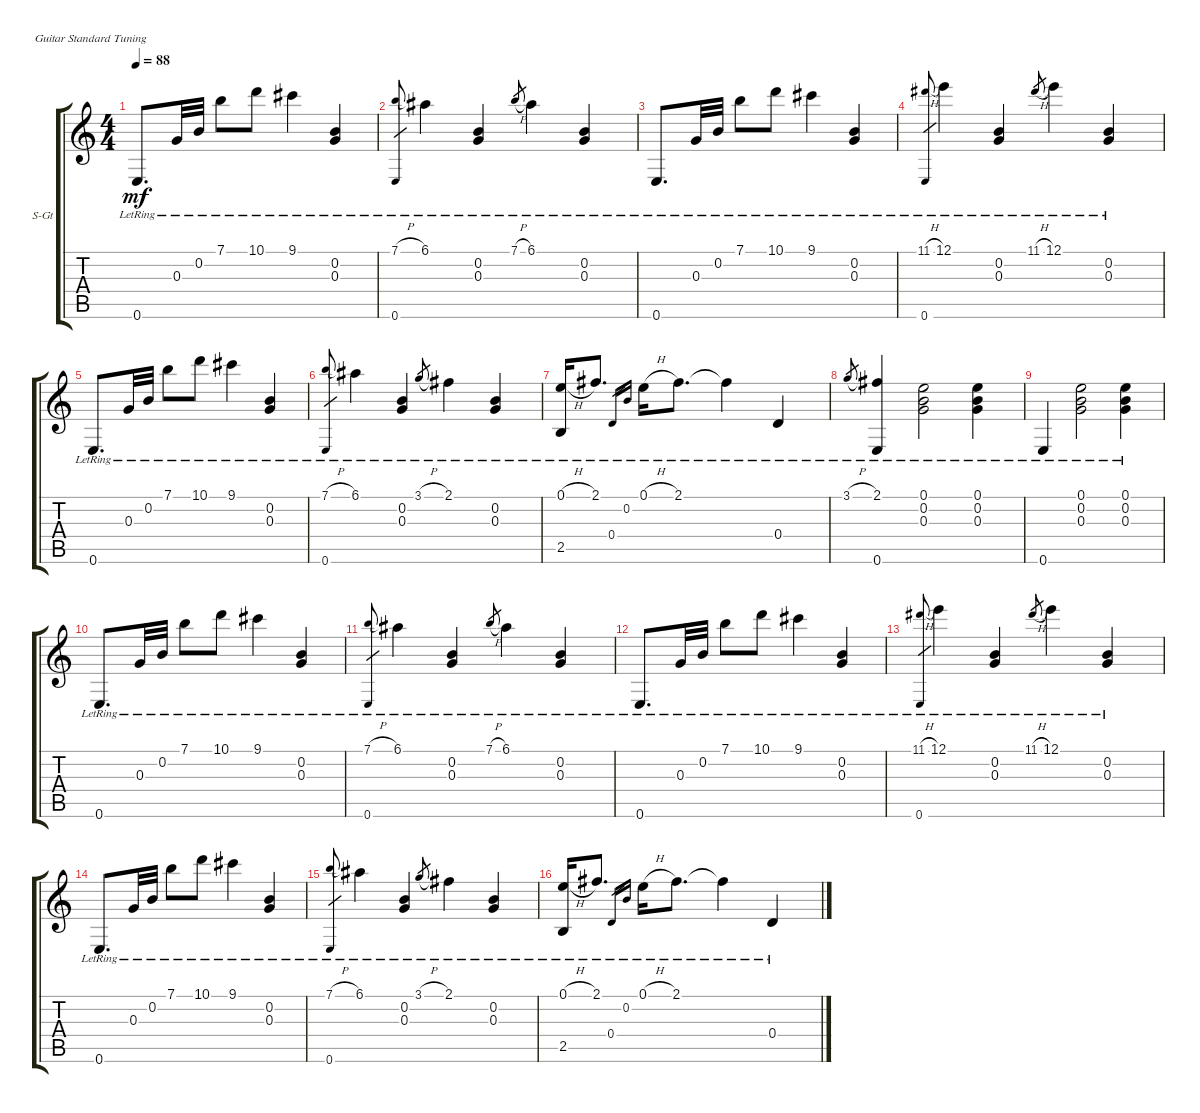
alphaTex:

\defaultSystemsLayout 4
\bracketExtendMode groupsimilarinstruments
\firstSystemTrackNameOrientation horizontal
\otherSystemsTrackNameOrientation horizontal
\track ("Steel Guitar" "S-Gt") {instrument acousticguitarsteel}
\staff {score tabs}
\tuning (E4 B3 G3 D3 A2 E2)
\ts (4 4)
\tempo 88
\clef g2
\ks c
0.6{lr}.8{d dy mf instrument acousticguitarsteel} 0.3{lr}.32 0.2{lr}.32 7.1{lr}.8 10.1{lr}.8 9.1{lr}.4 (0.2{lr} 0.3{lr}).4 |
(0.6{lr} 7.1{h lr}).8{gr} 6.1{lr}.4 (0.2{lr} 0.3{lr}).4 7.1{h lr}.8{gr} 6.1{lr}.4 (0.2{lr} 0.3{lr}).4 |
0.6{lr}.8{d} 0.3{lr}.32 0.2{lr}.32 7.1{lr}.8 10.1{lr}.8 9.1{lr}.4 (0.2{lr} 0.3{lr}).4 |
(0.6{lr} 11.1{h lr}).8{gr} 12.1{lr}.4 (0.2{lr} 0.3{lr}).4 11.1{h lr}.8{gr} 12.1{lr}.4 (0.2{lr} 0.3{lr}).4 |
0.6{lr}.8{d} 0.3{lr}.32 0.2{lr}.32 7.1{lr}.8 10.1{lr}.8 9.1{lr}.4 (0.2{lr} 0.3{lr}).4 |
(0.6{lr} 7.1{h lr}).8{gr} 6.1{lr}.4 (0.2{lr} 0.3{lr}).4 3.1{h lr}.8{gr} 2.1{lr}.4 (0.2{lr} 0.3{lr}).4 |
(2.5{lr} 0.1{h lr}).16 2.1{lr}.8{d} 0.4{lr}.16{gr} 0.2{lr}.16{gr} 0.1{h lr}.16 2.1{lr}.8{d} 2.1{lr t}.4 0.4{lr}.4 |
3.1{h lr}.8{gr} (2.1{lr} 0.6{lr}).4 (0.2{lr} 0.3{lr} 0.1{lr}).2 (0.2{lr} 0.3{lr} 0.1{lr}).4 |
0.6{lr}.4 (0.2{lr} 0.3{lr} 0.1{lr}).2 (0.2{lr} 0.3{lr} 0.1{lr}).4 |
0.6{lr}.8{d} 0.3{lr}.32 0.2{lr}.32 7.1{lr}.8 10.1{lr}.8 9.1{lr}.4 (0.2{lr} 0.3{lr}).4 |
(0.6{lr} 7.1{h lr}).8{gr} 6.1{lr}.4 (0.2{lr} 0.3{lr}).4 7.1{h lr}.8{gr} 6.1{lr}.4 (0.2{lr} 0.3{lr}).4 |
0.6{lr}.8{d} 0.3{lr}.32 0.2{lr}.32 7.1{lr}.8 10.1{lr}.8 9.1{lr}.4 (0.2{lr} 0.3{lr}).4 |
(0.6{lr} 11.1{h lr}).8{gr} 12.1{lr}.4 (0.2{lr} 0.3{lr}).4 11.1{h lr}.8{gr} 12.1{lr}.4 (0.2{lr} 0.3{lr}).4 |
0.6{lr}.8{d} 0.3{lr}.32 0.2{lr}.32 7.1{lr}.8 10.1{lr}.8 9.1{lr}.4 (0.2{lr} 0.3{lr}).4 |
(0.6{lr} 7.1{h lr}).8{gr} 6.1{lr}.4 (0.2{lr} 0.3{lr}).4 3.1{h lr}.8{gr} 2.1{lr}.4 (0.2{lr} 0.3{lr}).4 |
(2.5{lr} 0.1{h lr}).16 2.1{lr}.8{d} 0.4{lr}.16{gr} 0.2{lr}.16{gr} 0.1{h lr}.16 2.1{lr}.8{d} 2.1{lr t}.4 0.4{lr}.4
